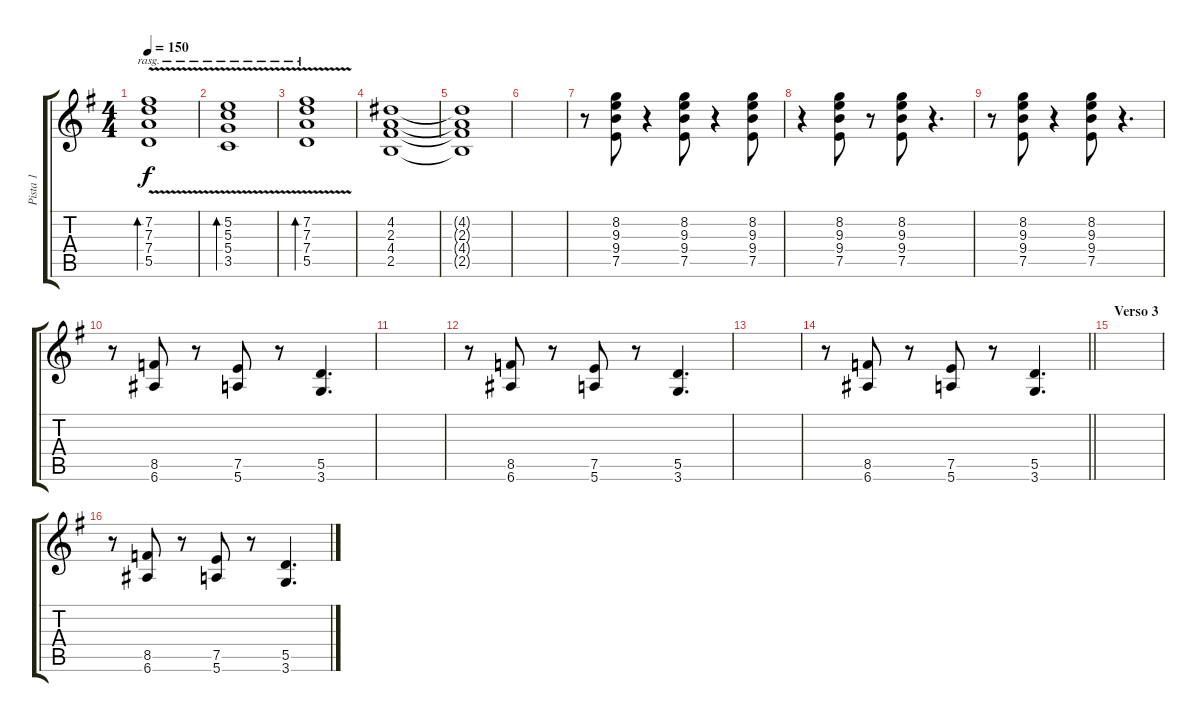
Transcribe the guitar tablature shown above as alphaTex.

\track ("Pista 1" "Pista 1") {instrument electricguitarmuted}
\staff {score tabs}
\tuning (E4 B3 G3 D3 A2 E2) {hide}
\ts (4 4)
\tempo 150
\clef g2
\ks g
(7.2{v} 7.3 7.4 5.5).1{bd 240 rasg ii dy f} |
(5.2 5.3 5.4{v} 3.5).1{bd 240 rasg ii} |
(7.2{v} 7.3 7.4 5.5).1{bd 240 rasg ii} |
(4.2 2.3 4.4 2.5).1 |
(4.2{t} 2.3{t} 4.4{t} 2.5{t}).1 |
|
r.8 (8.2 9.3 9.4 7.5).8 r.4 (8.2 9.3 9.4 7.5).8 r.4 (8.2 9.3 9.4 7.5).8 |
r.4 (8.2 9.3 9.4 7.5).8 r.8 (8.2 9.3 9.4 7.5).8 r.4{d} |
r.8 (8.2 9.3 9.4 7.5).8 r.4 (8.2 9.3 9.4 7.5).8 r.4{d} |
r.8 (8.5 6.6).8 r.8 (7.5 5.6).8 r.8 (5.5 3.6).4{d} |
|
r.8 (8.5 6.6).8 r.8 (7.5 5.6).8 r.8 (5.5 3.6).4{d} |
|
\barLineRight lightlight
r.8 (8.5 6.6).8 r.8 (7.5 5.6).8 r.8 (5.5 3.6).4{d} |
\section ("" "Verso 3")
|
r.8 (8.5 6.6).8 r.8 (7.5 5.6).8 r.8 (5.5 3.6).4{d}
